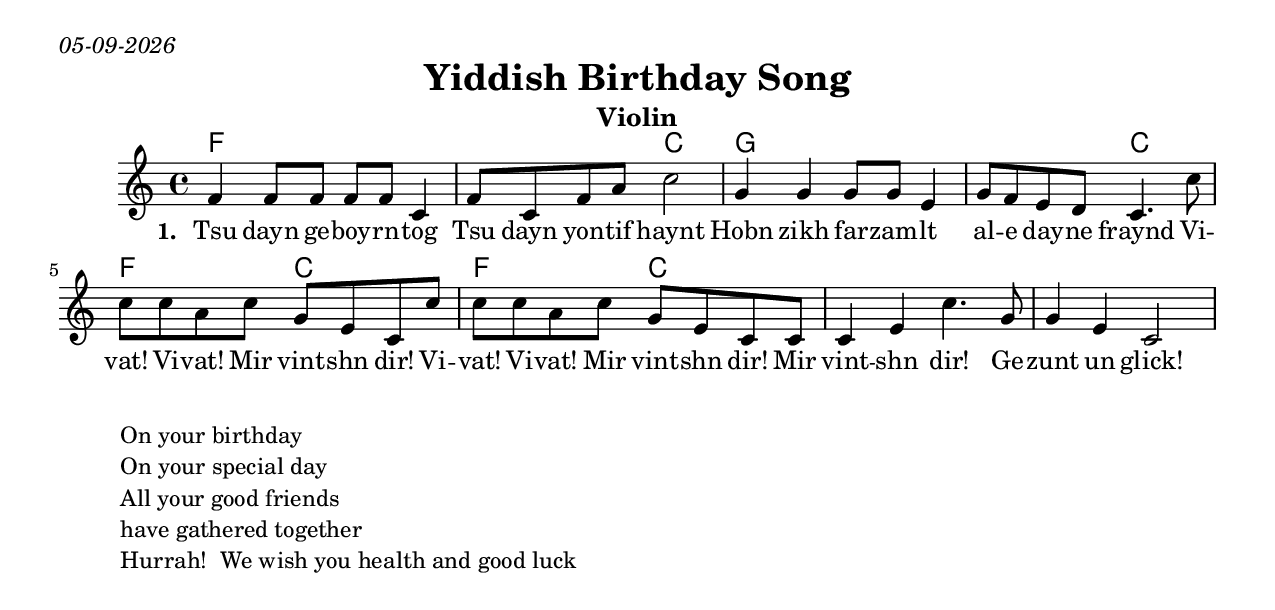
\version "2.18.0"
\include "english.ly"
\paper{
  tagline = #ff
  print-all-headers = ##t
  #(set-paper-size "letter")
}
date = #(strftime "%d-%m-%Y" (localtime (current-time)))

\markup{ \italic{ \date }  }

%\markup{ Got something to say? }

global = {
  \clef treble
  \key c \major
  \time 4/4
  \set Score.markFormatter = #format-mark-box-alphabet
}

%#################################### Melody ########################
%melody =  \transpose c d \relative c' {  %transpose for clarinet
melody = \relative c' {
  \global
   f4 f8 f f f c4
   f8 c f a c2
   g4 g g8 g e4|
   g8 f e d c4. c'8

   c8 c a c g e c c'
   c8 c a c g e c c
   c4 e c'4. g8
   g4 e c2
  }

%################################# Lyrics #####################
\addlyrics{ \set stanza = #"1. "
Tsu dayn ge -- boy -- rn -- tog
Tsu dayn yon -- tif haynt
Hobn zikh far -- zam -- lt al -- e day -- ne fraynd
Vi -- vat! Vi -- vat! Mir vint -- shn dir!
Vi -- vat! Vi -- vat! Mir vint -- shn dir!
Mir vint -- shn dir!
Ge -- zunt un glick!
}
%################################# Chords #######################
harmonies = \chordmode {
 f2*3 c2
 g2*3 c2
  f2 c2
  f2 c2 *5

}

\score {
  <<
    \new ChordNames {
      \set chordChanges = ##f
      \harmonies
    }
    \new Staff   \melody
  >>
  \header{
    title= "Yiddish Birthday Song"
    subtitle=""
    composer= ""
    instrument = "Violin"
    arranger= ""
  }
  \midi{\tempo 4 = 120}
  \layout{indent = 1.0\cm}
}

% more verses:
\markup{}
\markup {
  \fill-line {
    \hspace #0.1 % distance from left margin
    \column {
      \line {
	\column {
	  ""
"On your birthday"
"On your special day"
"All your good friends"
"have gathered together"
"Hurrah!  We wish you health and good luck"
	}
      }
      \hspace #0.2 % vertical distance between verses
      \line {
	\column {
	 ""
	}
      }
    }
    \hspace #0.1  % horiz. distance between columns
    \column {
      \line {
	\column {
	  ""
	}
      }
      \hspace #0.2 % distance between verses
      \line {
	\column {
	 ""
	}
      }
    }
    \hspace #0.1 % distance to right margin
  }
}

%}
